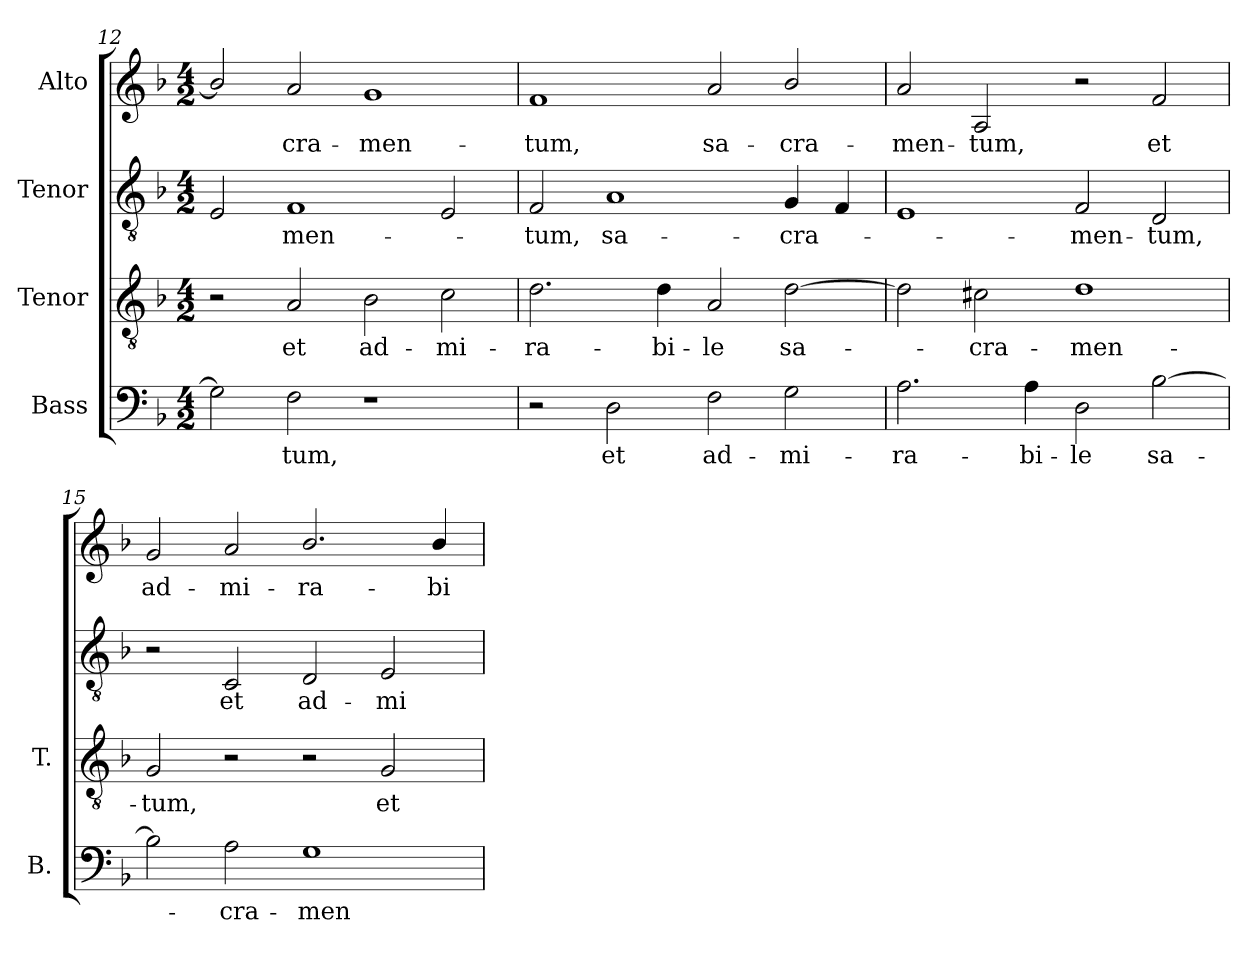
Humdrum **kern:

**kern	**text	**kern	**text	**kern	**text	**kern	**text
*part4	*part4	*part3	*part3	*part2	*part2	*part1	*part1
*staff4	*staff4	*staff3	*staff3	*staff2	*staff2	*staff1	*staff1
*I"Bass	*	*I"Tenor	*	*I"Tenor	*	*I"Alto	*
*I'B.	*	*I'T.	*	*	*	*	*
*clefF4	*	*clefGv2	*	*clefGv2	*	*clefG2	*
*	*	*ITrd7c12	*	*	*	*	*
*k[b-]	*	*k[b-]	*	*k[b-]	*	*k[b-]	*
*F:	*	*F:	*	*F:	*	*F:	*
*M4/2	*	*M4/2	*	*M4/2	*	*M4/2	*
=12	=12	=12	=12	=12	=12	=12	=12
2Gi\]	.	2r	.	2Ei/	.	2b-i/]	.
!	!LO:LY:b:color=#000000	!	!	!	!	!	!
!	!	!	!LO:LY:b:color=#000000	!	!	!	!
!	!	!	!	!	!LO:LY:b:color=#000000	!	!
!	!	!	!	!	!	!	!LO:LY:b:color=#000000
2Fi\	-tum,	2AAi/	et	1Fi	-men-	2ai/	-cra-
!	!	!	!LO:LY:b:color=#000000	!	!	!	!
!	!	!	!	!	!	!	!LO:LY:b:color=#000000
1r	.	2BB-i\	ad-	.	.	1gi	-men-
!	!	!	!LO:LY:b:color=#000000	!	!	!	!
.	.	2Ci\	-mi-	2Ei/	.	.	.
=13	=13	=13	=13	=13	=13	=13	=13
!	!	!	!LO:LY:b:color=#000000	!	!	!	!
!	!	!	!	!	!LO:LY:b:color=#000000	!	!
!	!	!	!	!	!	!	!LO:LY:b:color=#000000
2r	.	2.Di\	-ra-	2Fi/	-tum,	1fi	-tum,
!	!LO:LY:b:color=#000000	!	!	!	!	!	!
!	!	!	!	!	!LO:LY:b:color=#000000	!	!
2Di\	et	.	.	1Ai	sa-	.	.
!	!	!	!LO:LY:b:color=#000000	!	!	!	!
.	.	4Di\	-bi-	.	.	.	.
!	!LO:LY:b:color=#000000	!	!	!	!	!	!
!	!	!	!LO:LY:b:color=#000000	!	!	!	!
!	!	!	!	!	!	!	!LO:LY:b:color=#000000
2Fi\	ad-	2AAi/	-le	.	.	2ai/	sa-
!	!LO:LY:b:color=#000000	!	!	!	!	!	!
!	!	!	!LO:LY:b:color=#000000	!	!	!	!
!	!	!	!	!	!LO:LY:b:color=#000000	!	!
!	!	!	!	!	!	!	!LO:LY:b:color=#000000
2Gi\	-mi-	[2Di\	sa-	4Gi/	-cra-	2b-i/	-cra-
.	.	.	.	4Fi/	.	.	.
=14	=14	=14	=14	=14	=14	=14	=14
!	!LO:LY:b:color=#000000	!	!	!	!	!	!
!	!	!	!	!	!	!	!LO:LY:b:color=#000000
2.Ai\	-ra-	2Di\]	.	1Ei	.	2ai/	-men-
!	!	!	!LO:LY:b:color=#000000	!	!	!	!
!	!	!	!	!	!	!	!LO:LY:b:color=#000000
.	.	2C#Xi\	-cra-	.	.	2Ai/	-tum,
!	!LO:LY:b:color=#000000	!	!	!	!	!	!
4Ai\	-bi-	.	.	.	.	.	.
!	!LO:LY:b:color=#000000	!	!	!	!	!	!
!	!	!	!LO:LY:b:color=#000000	!	!	!	!
!	!	!	!	!	!LO:LY:b:color=#000000	!	!
2Di\	-le	1Di	-men-	2Fi/	-men-	2r	.
!	!LO:LY:b:color=#000000	!	!	!	!	!	!
!	!	!	!	!	!LO:LY:b:color=#000000	!	!
!	!	!	!	!	!	!	!LO:LY:b:color=#000000
[2B-i\	sa-	.	.	2Di/	-tum,	2fi/	et
!!LO:LB:g=z
=15	=15	=15	=15	=15	=15	=15	=15
!	!	!	!LO:LY:b:color=#000000	!	!	!	!
!	!	!	!	!	!	!	!LO:LY:b:color=#000000
2B-i\]	.	2GGi/	-tum,	2r	.	2gi/	ad-
!	!LO:LY:b:color=#000000	!	!	!	!	!	!
!	!	!	!	!	!LO:LY:b:color=#000000	!	!
!	!	!	!	!	!	!	!LO:LY:b:color=#000000
2Ai\	-cra-	2r	.	2Ci/	et	2ai/	-mi-
!	!LO:LY:b:color=#000000	!	!	!	!	!	!
!	!	!	!	!	!LO:LY:b:color=#000000	!	!
!	!	!	!	!	!	!	!LO:LY:b:color=#000000
1Gi	-men-	2r	.	2Di/	ad-	2.b-i/	-ra-
!	!	!	!LO:LY:b:color=#000000	!	!	!	!
!	!	!	!	!	!LO:LY:b:color=#000000	!	!
.	.	2GGi/	et	2Ei/	-mi-	.	.
!	!	!	!	!	!	!	!LO:LY:b:color=#000000
.	.	.	.	.	.	4b-i/	-bi-
=	=	=	=	=	=	=	=
*-	*-	*-	*-	*-	*-	*-	*-
